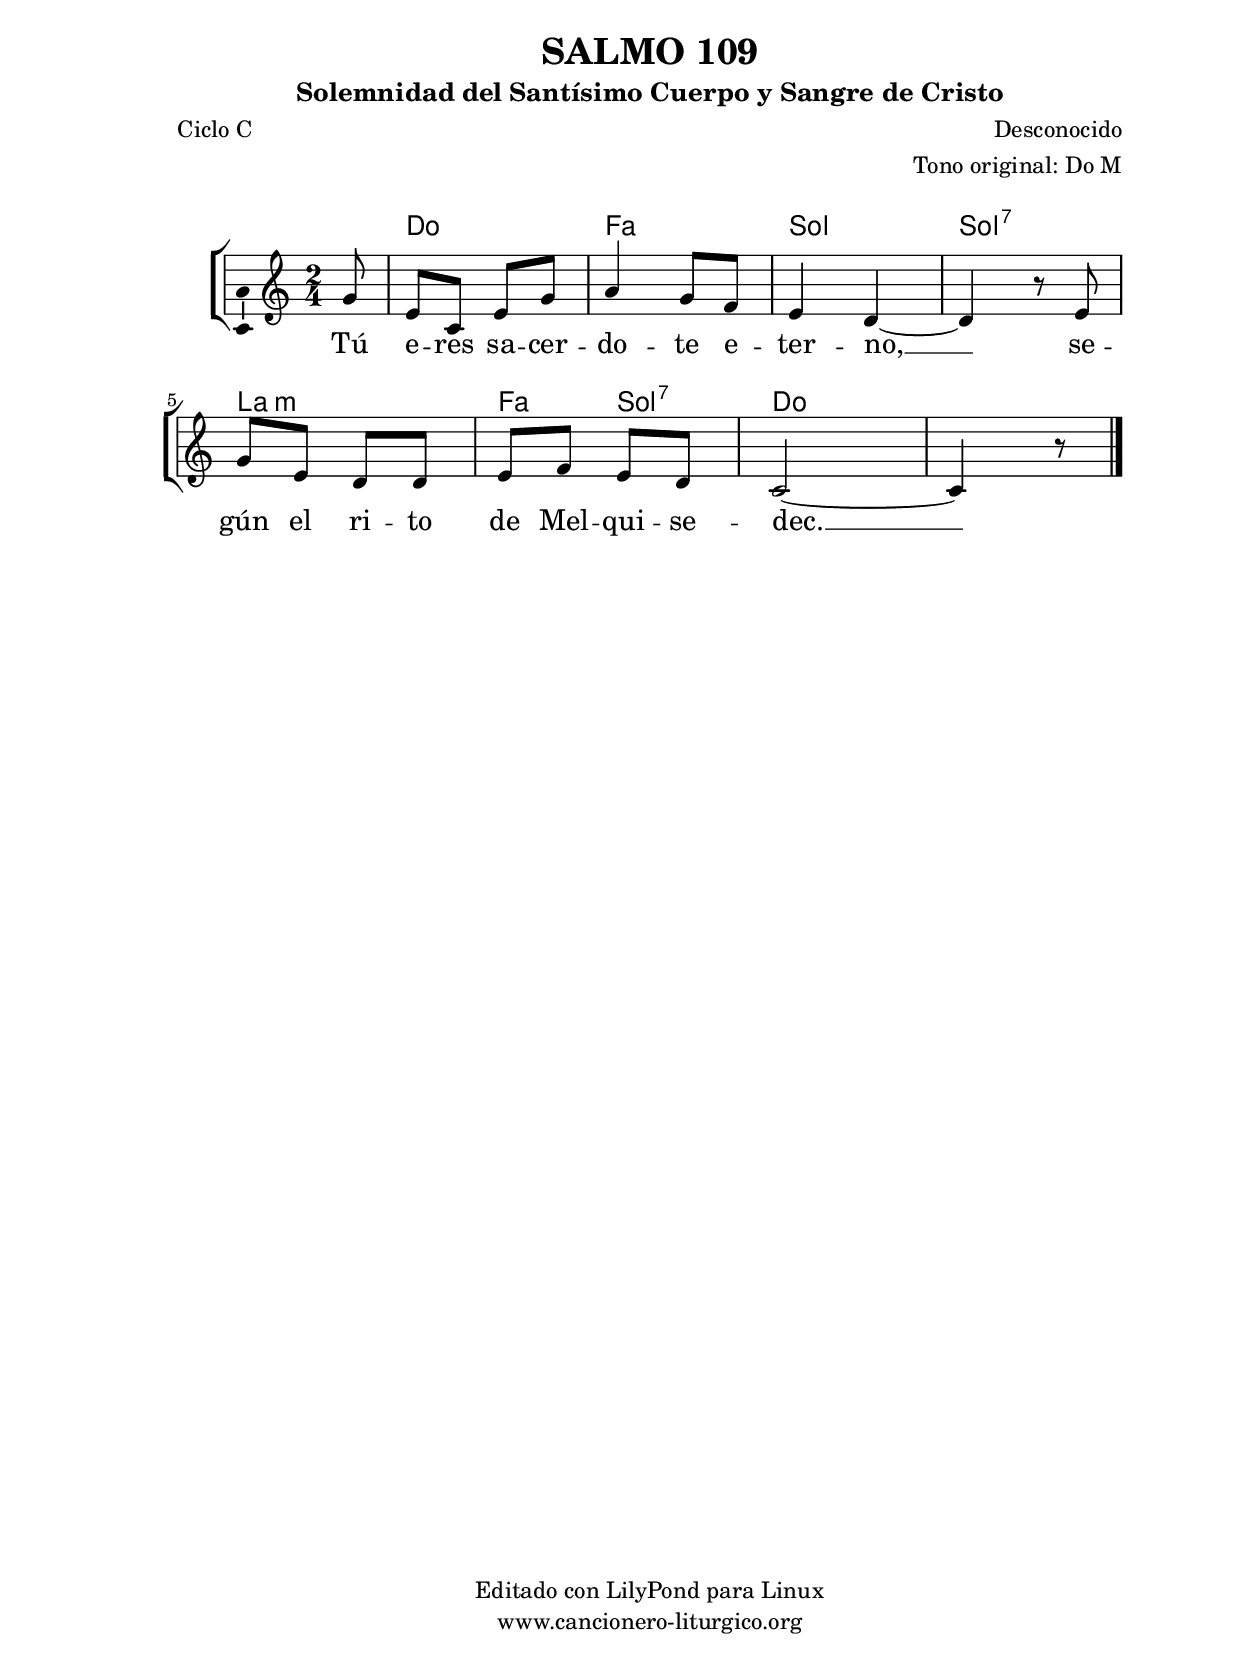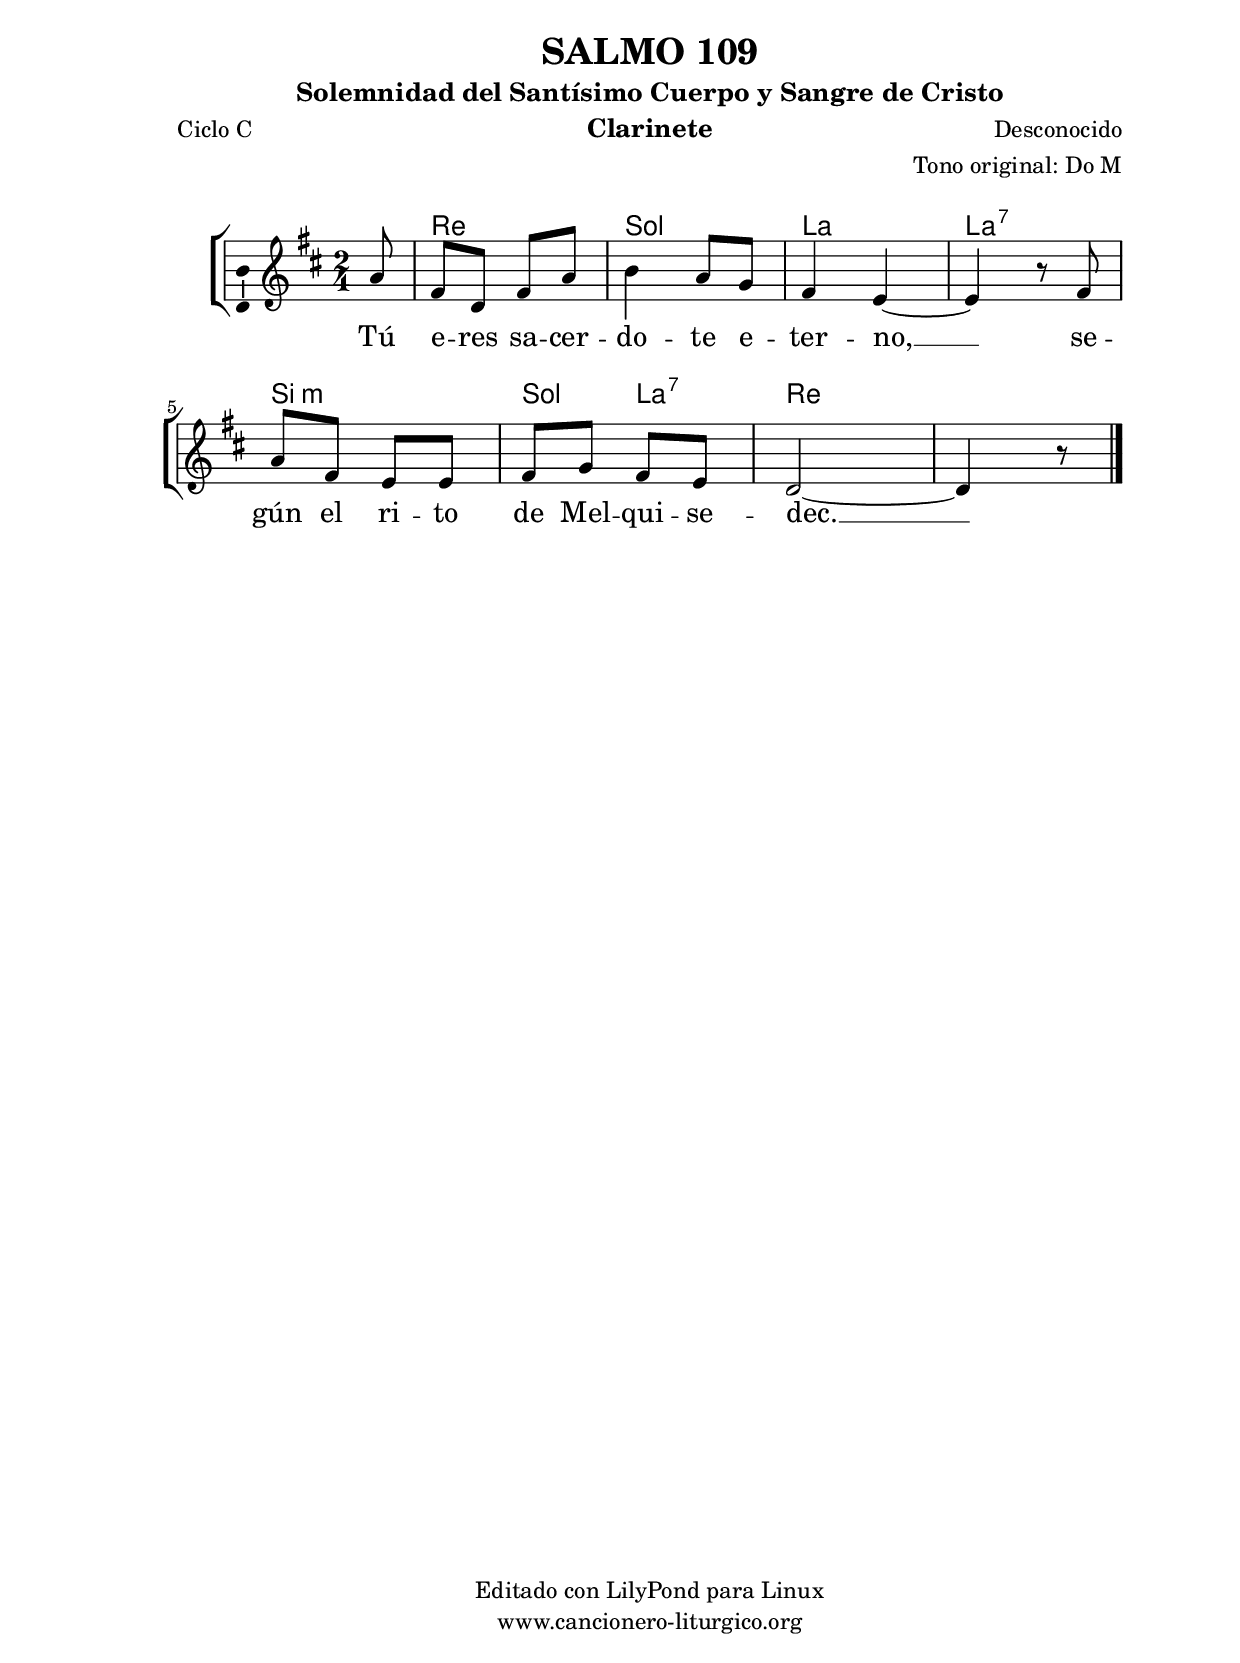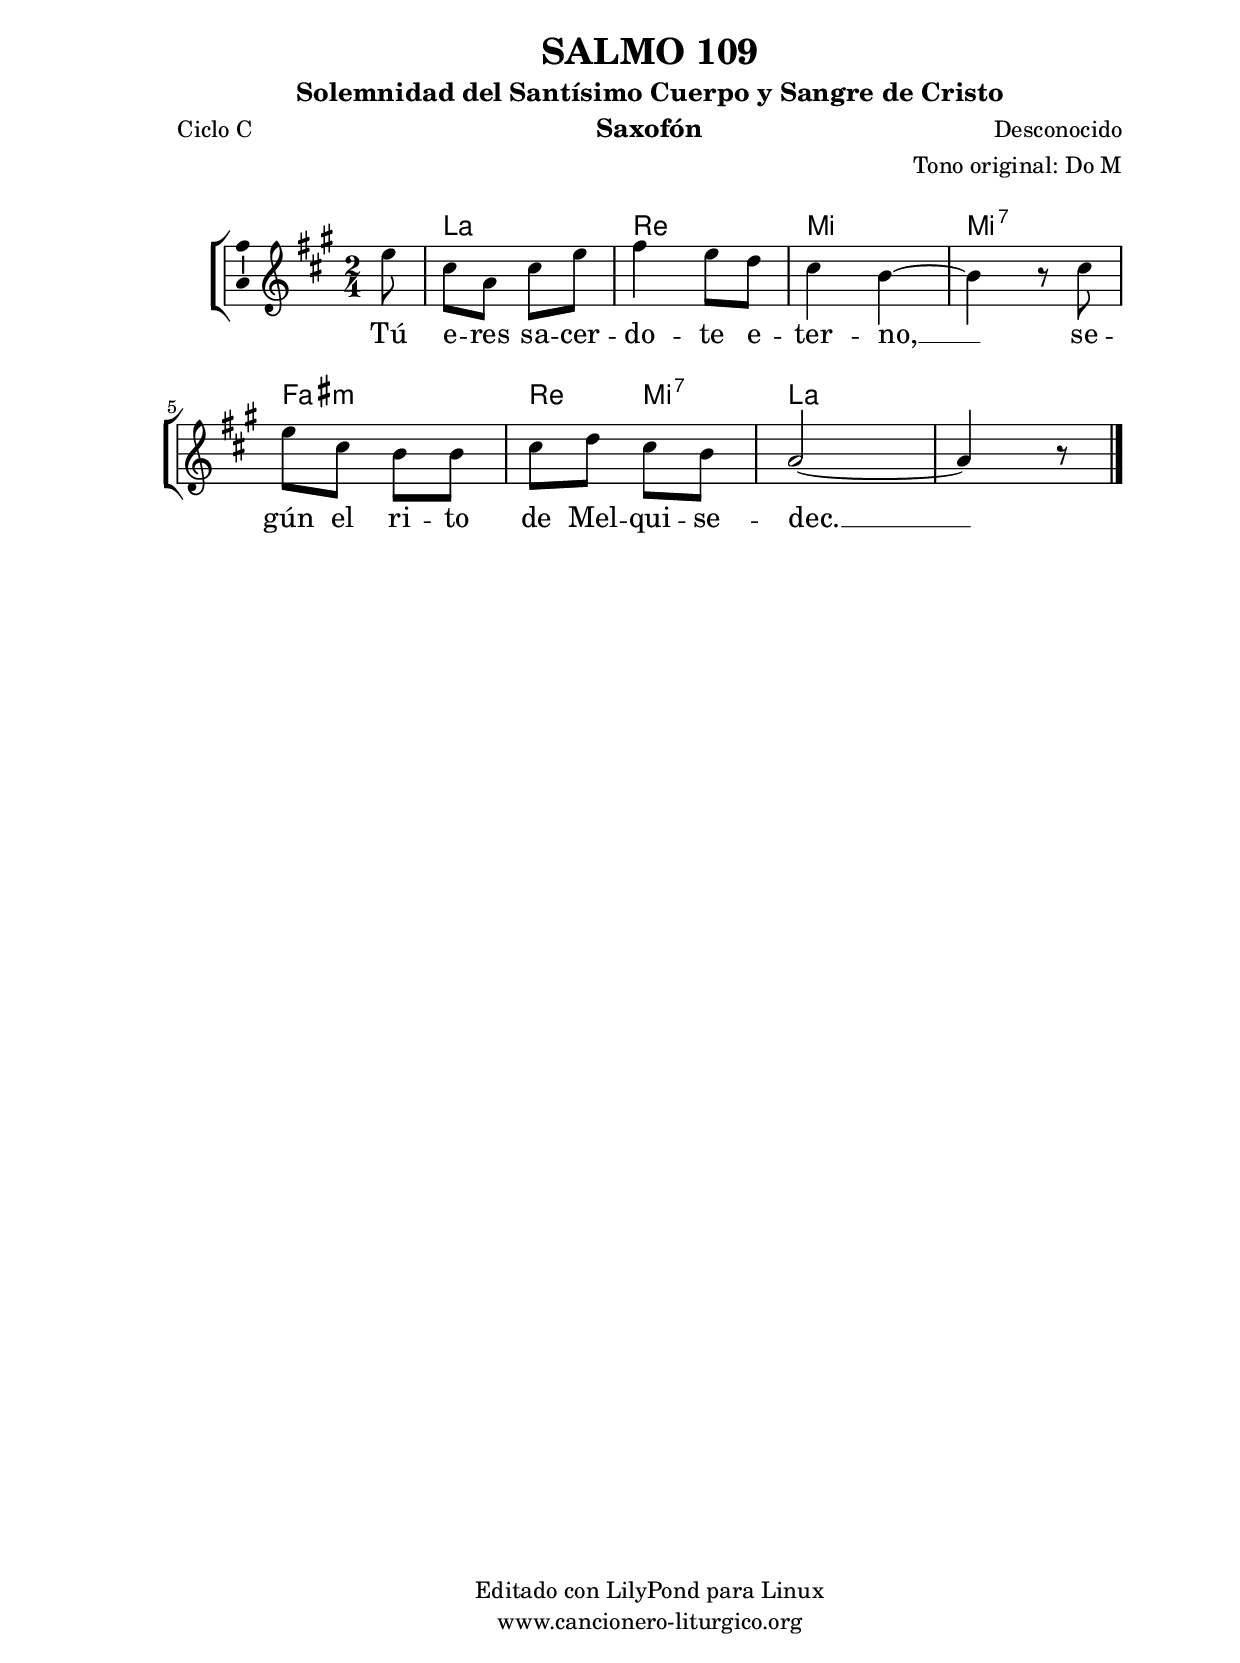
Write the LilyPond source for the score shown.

%
%para convertir .midi en .wav:
%timidity filename.midi -Ow -o finename.wav
%
%
%Para convertir de .wav a .mp3:
%lame -h -m j filename.wav
%
%
%para escuchar el midi:
%timidity nombrefichero.midi
%


%versión de lilypond para la que se ha escrito esta partitura:
\version "2.16.0"

	%Tamaño papel
	#(set-default-paper-size "a4")
	%Tamaño partitura
	#(set-global-staff-size 20)
	%No responde al pulsar sobre una nota
	#(ly:set-option 'point-and-click #f)

%parámetros del encabezamiento:
\header {
	title = "SALMO 109"
	subtitle = "Solemnidad del Santísimo Cuerpo y Sangre de Cristo"
	composer = "Desconocido"
	poet = "Ciclo C"
	meter = ""
	arranger = "Tono original: Do M"
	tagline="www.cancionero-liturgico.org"
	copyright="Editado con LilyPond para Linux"
	tiempo = "Ordinario"
	usos = "Salmo"
	letra = "Tú eres sacerdote eterno, según el rito de Melquisedec."
	}

%parámetros asociados al papel:
\paper  {
	oddHeaderMarkup = \markup {\fill-line { \on-the-fly #not-first-page \fromproperty #'header:title \on-the-fly #not-first-page \fromproperty #'header:composer }}
	evenHeaderMarkup = \markup {\fill-line { \fromproperty #'header:composer \fromproperty #'header:title }}
	#(set-paper-size "a4")
	print-page-number = ##f
	first-page-number = 1
	print-first-page-number = ##f
%	head-separation = 3.0 \cm
	top-margin = 2.0 \cm
	bottom-margin = 0.5\cm
%%%	bottom-margin = -1.0\cm
	left-margin = 3.0 \cm
	line-width = 16.0 \cm 
	indent = 8\mm
	interscoreline = 2.\mm
	between-system-space = 15\mm
%	para que las partituras no llenen la hoja:
	ragged-bottom = ##t
%	idem para la última hoja:
	ragged-last-bottom = ##f
%	para que las partituras llenen el ancho del papel:
	ragged-last = ##f
	after-title-space = 2.5 \cm
%page-count=1
system-count=2

	%Flexible Vertical Spacing
%	markup-markup-spacing =
%	#'((basic-distance . 15) (minimum-distance . 15) (padding . 3))
	markup-system-spacing =
	#'((basic-distance . 15) (minimum-distance . 15) (padding . 3))
	system-system-spacing =
	#'((basic-distance . 15) (minimum-distance . 15) (padding . 3))
	score-system-spacing =
	#'((basic-distance . 15) (minimum-distance . 15) (padding . 5))
%	top-system-spacing = % header
%	#'((basic-distance . 8) (minimum-distance . 0) (padding . 3))
%	top-markup-spacing =
%	#'((basic-distance . 20) (minimum-distance . 20) (padding . 3))
	last-bottom-spacing = % footer
	#'((basic-distance . 5) (minimum-distance . 5) (padding . 3))
%	score-markup-spacing =
%	#'((basic-distance . 16) (minimum-distance . 13) (padding . 3))

	}


%parámetros que afectan a toda la partitura:
global =  {
	%clave de sol (G):
	\clef G
	%armadura:
%%%	\transpose ees c
	\key c \major
	\tempo 4=80
	\set Score.tempoHideNote = ##t
	}


acordes = {
	\italianChords
	\chordmode {
%%%	\transpose ees c
{

s8
c2 f g g:7 a:m f4 g:7 c2

	}
	}
}


melodia = 
%%%	\transpose ees c
{
	\relative c''{

\time 2/4

\partial8
g8
e8 c e g
a4 g8 f
e4 d~
d4 r8 e8
g8 e d d
e8 f e d
c2~
c4 r8 %s8

	\bar "|."
	}
	}


texto = \lyricmode {
Tú e -- res sa -- cer -- do -- te e -- ter -- no, __
se -- gún el ri -- to de Mel -- qui -- se -- dec. __
	}


acordesStaff = \context ChordNames = acordesStaff <<
	\set chordChanges = ##t
	\acordes
	>>


vozStaff = \context Voice = vozStaff
\with {\consists "Ambitus_engraver"}
<<
%	\set Staff.instrumentName = ""
%	\set Staff.shortInstrumentName = ""
%	\set Staff.midiInstrument = #"clarinet"
%	\set Staff.midiInstrument = #"cello"
%	\set Staff.midiInstrument = #"flute"
	\set Staff.midiInstrument = #"electric guitar (jazz)"
%	\set Staff.midiInstrument = #"english horn"
%	\set Staff.midiInstrument = #"violin"
%	\set Staff.midiInstrument = #"glockenspiel"
	\set Staff.midiMinimumVolume = #0.7
	\set Staff.midiMaximumVolume = #0.9
	\global
	\melodia
	>>


textoStaff = \context Lyrics = textoStaff <<
	\lyricsto vozStaff \texto
	>>

\book {
	\score {
		\context ChoirStaff {
			\override StaffGroup.SystemStartBracket #'collapse-height = #1
			\override Score.SystemStartBar #'collapse-height = #1
			<<
			\acordesStaff
			\vozStaff
			\textoStaff
			>>
			}
		\layout {
	    		\context {
				\Lyrics
				\override LyricText #'font-size = #2
				}
	   		 \context {
				\Score
				%fontSize = #3
				\override StaffSymbol #'staff-space = #(magstep +3)
				%\override Beam #'thickness = #0.55
				%\override SpacingSpanner #'spacing-increment = #1.0
				%\override Slur #'height-limit = #1.5
				}
			}
		}
	\score {
		\unfoldRepeats
		\context ChoirStaff {
			<<
			\acordesStaff
			\vozStaff
			>>
			}
		\midi {
	  		\context {
	  			\Score
				tempoWholesPerMinute = #(ly:make-moment 70 4)
				}
			}
		}
	}

%Partitura para clarinete
#(define output-suffix "C")
\book {
	\header{
		instrument = "Clarinete"
		}
	\score {
		\context ChoirStaff {
			\override StaffGroup.SystemStartBracket #'collapse-height = #1
			\override Score.SystemStartBar #'collapse-height = #1
\transpose c d
			<<
			\acordesStaff
			\vozStaff
			\textoStaff
			>>
			}
		\layout {
	    		\context {
				\Lyrics
				\override LyricText #'font-size = #2
				}
	   		 \context {
				\Score
				%fontSize = #3
				\override StaffSymbol #'staff-space = #(magstep +3)
				%\override Beam #'thickness = #0.55
				%\override SpacingSpanner #'spacing-increment = #1.0
				%\override Slur #'height-limit = #1.5
				}
			}
		}
	}

%Partitura para saxofón
#(define output-suffix "S")
\book {
	\header{
		instrument = "Saxofón"
		}
	\score {
		\context ChoirStaff {
			\override StaffGroup.SystemStartBracket #'collapse-height = #1
			\override Score.SystemStartBar #'collapse-height = #1
\transpose c a
			<<
			\acordesStaff
			\vozStaff
			\textoStaff
			>>
			}
		\layout {
	    		\context {
				\Lyrics
				\override LyricText #'font-size = #2
				}
	   		 \context {
				\Score
				%fontSize = #3
				\override StaffSymbol #'staff-space = #(magstep +3)
				%\override Beam #'thickness = #0.55
				%\override SpacingSpanner #'spacing-increment = #1.0
				%\override Slur #'height-limit = #1.5
				}
			}
		}
	}

